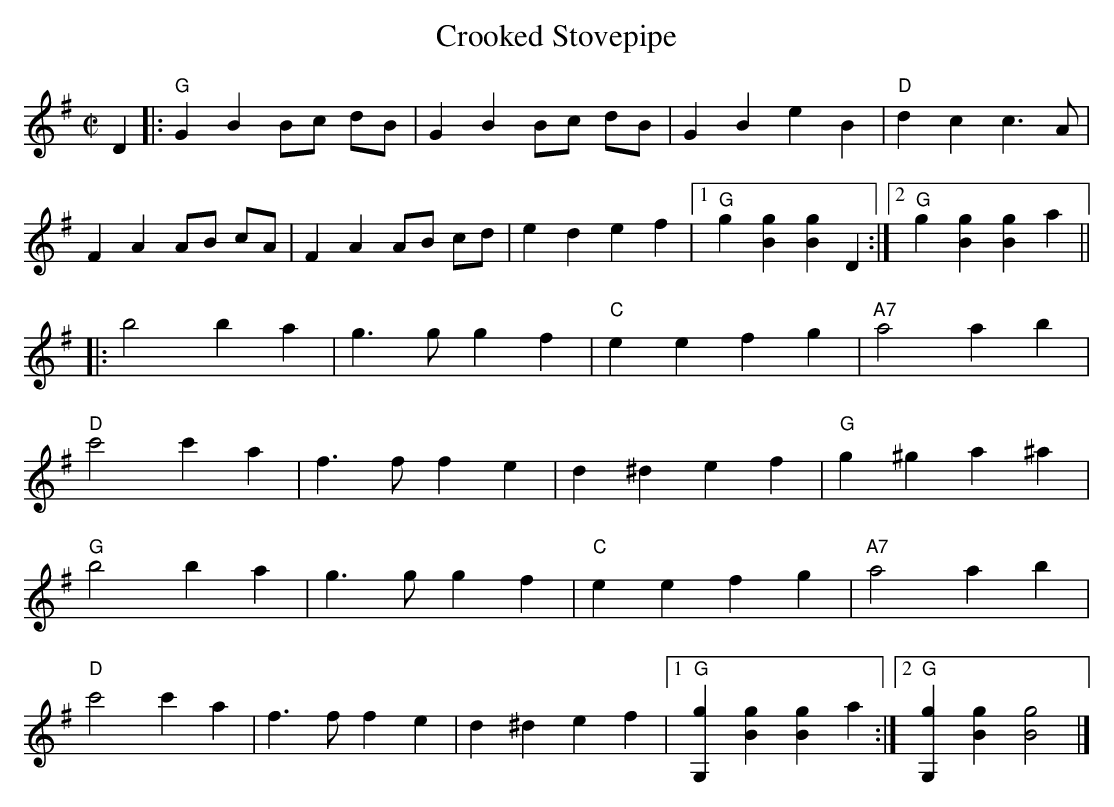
X:1
T:Crooked Stovepipe
M:C|
L:1/4
K:G
D|:"G"GB B/c/ d/B/|GB B/c/ d/B/|GBeB|"D"dc c3/2 A/|
FA A/B/ c/A/| FA A/B/ c/d/|edef|1"G"g [Bg][Bg]D:|[2"G"g [Bg][Bg]a||
 |:b2 ba|g3/2g/ gf|"C"eefg|"A7"a2 ab|
"D"c'2 c'a|f3/2 f/fe|d^def|"G"g^ga^a|
"G"b2 ba| g3/2 g/ gf|"C"eefg|"A7"a2 ab|
"D"c'2 c'a| f3/2 f/ fe|d^def|[1"G"[G,g][Bg][Bg]a:|[2"G"[G,g][Bg][B2g2]|]
